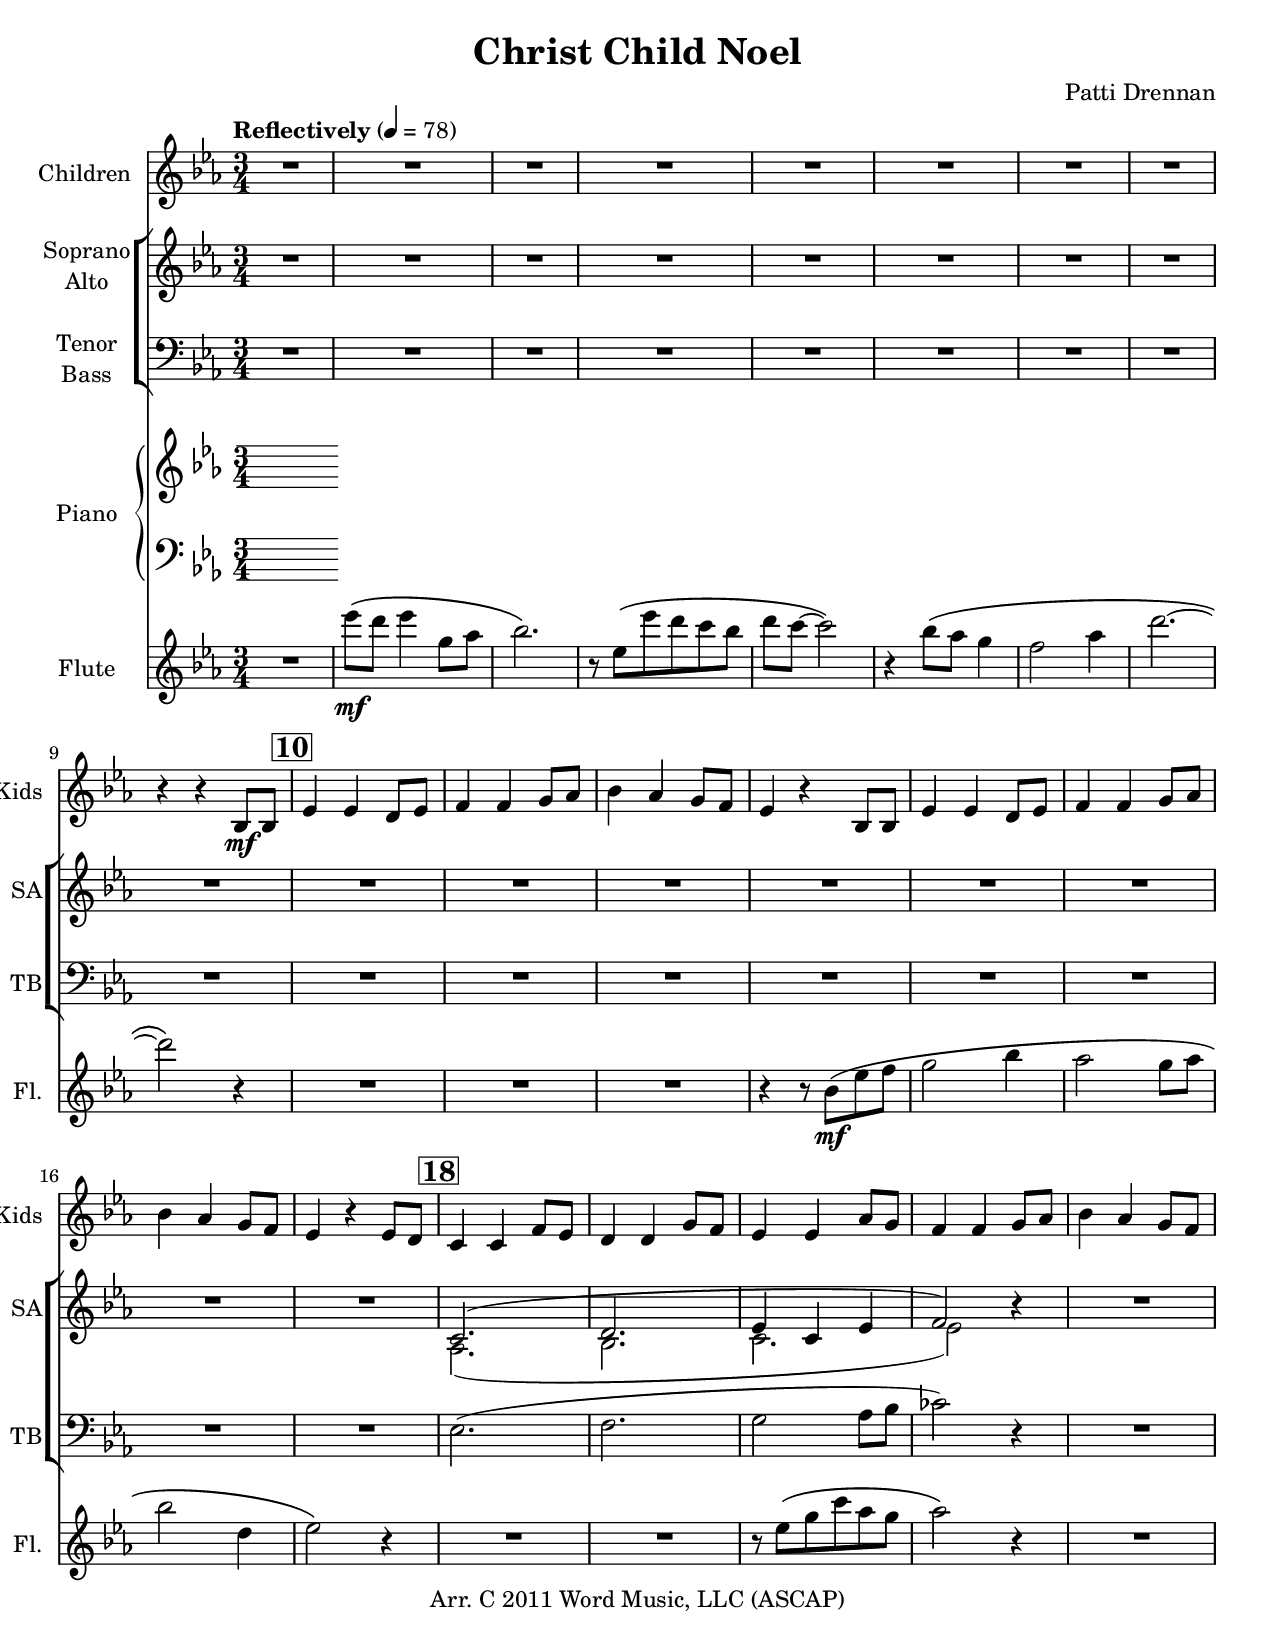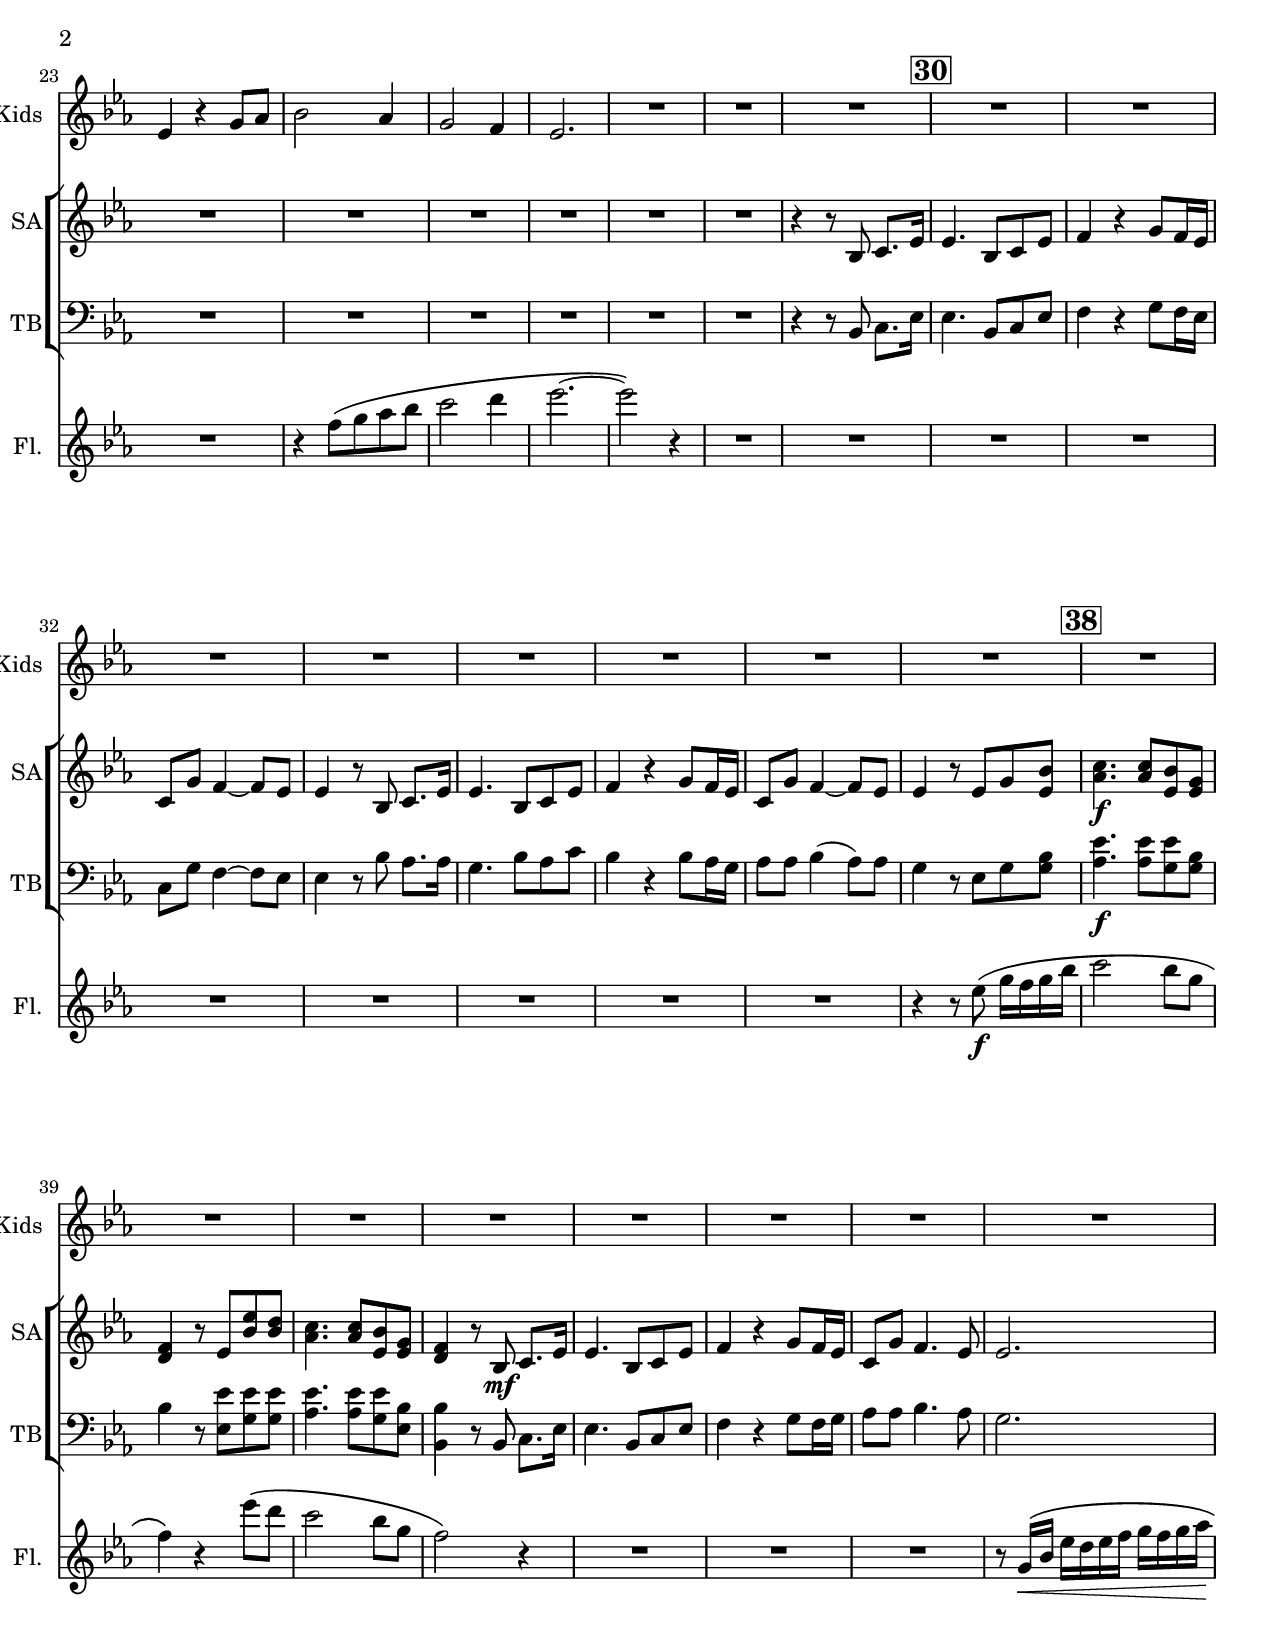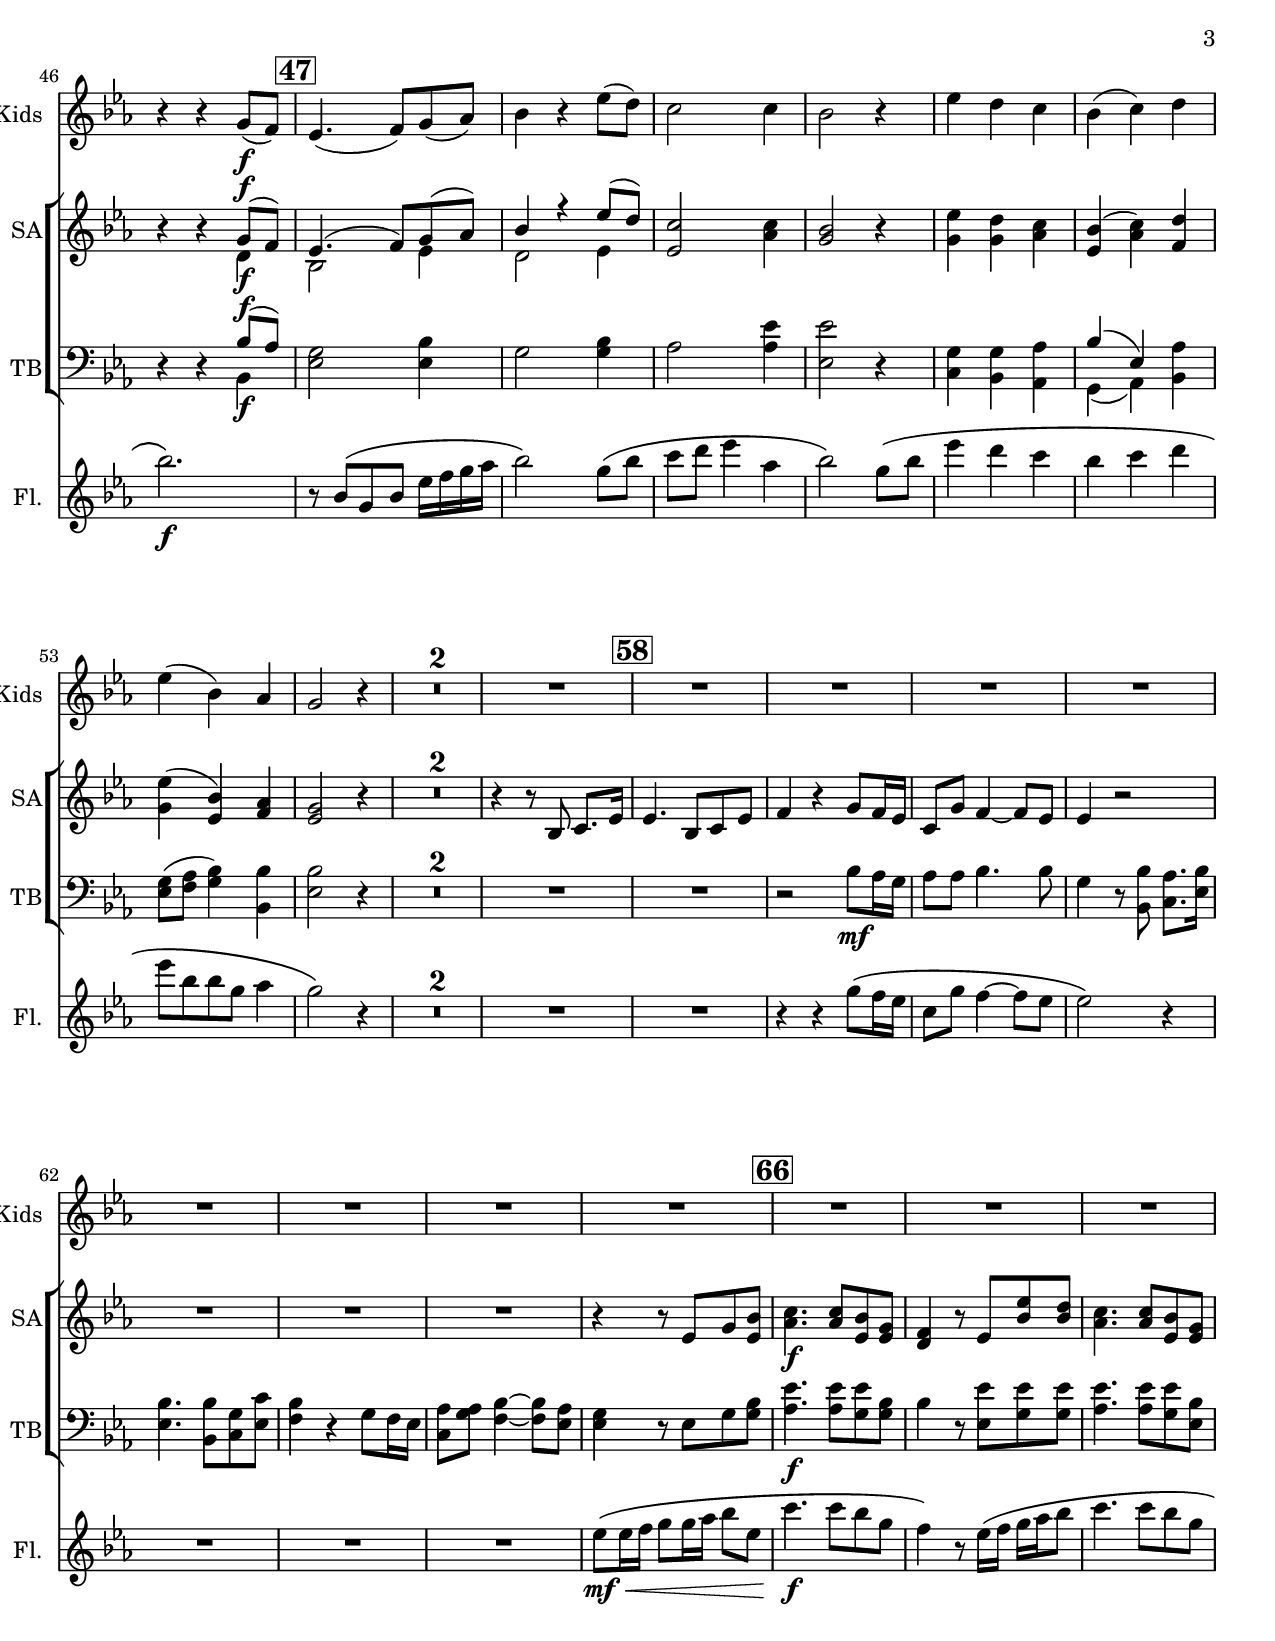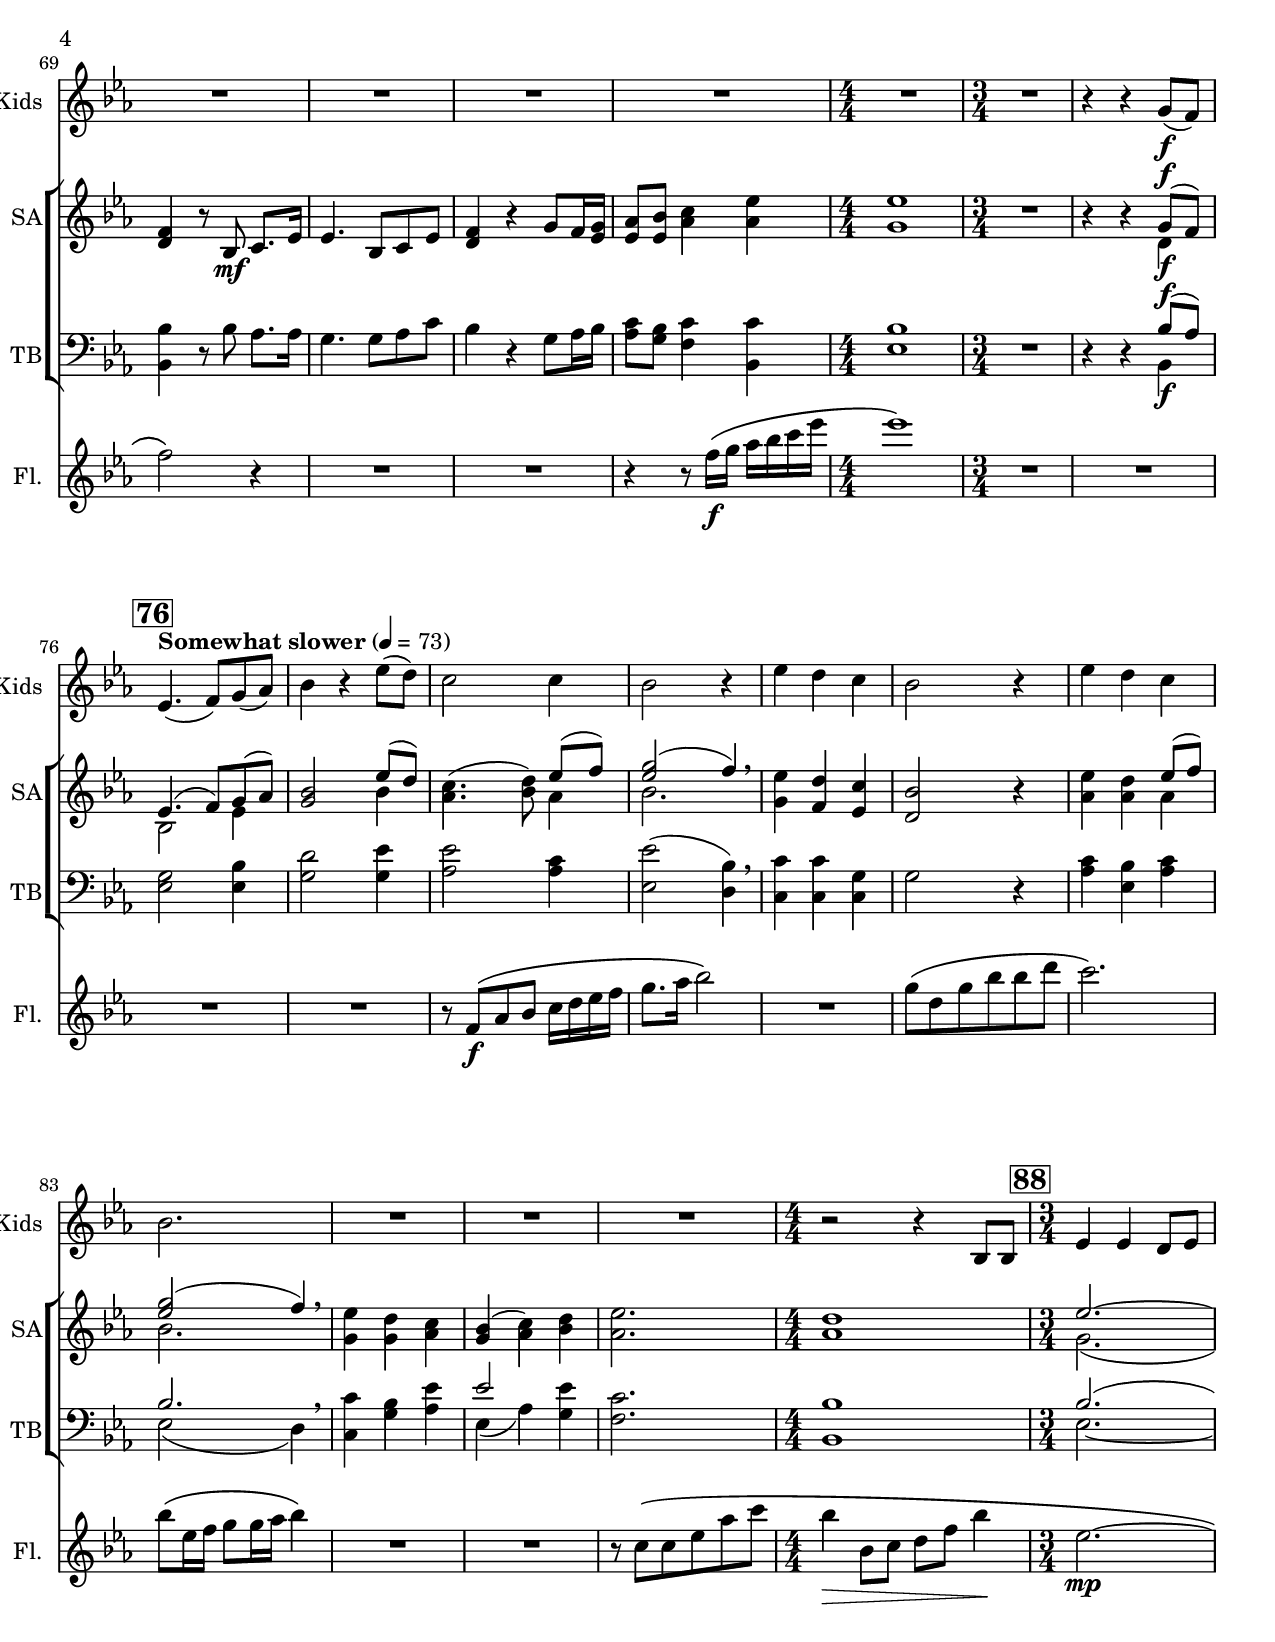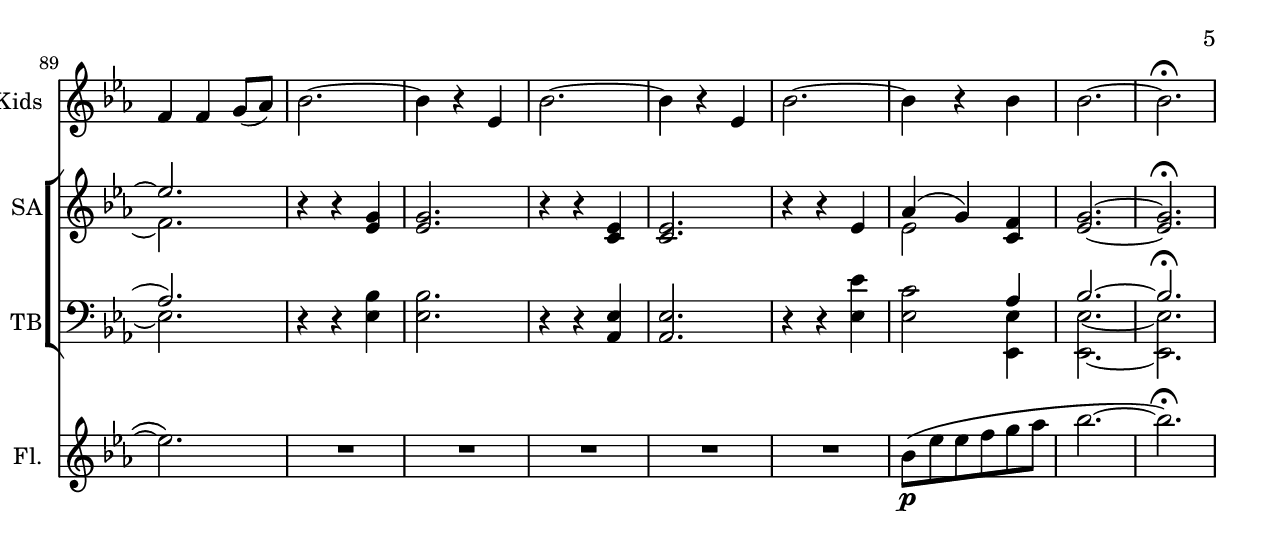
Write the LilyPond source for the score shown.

\version "2.17.16"
\language "english"

\header {
  title = "Christ Child Noel"
  arranger = "Patti Drennan"
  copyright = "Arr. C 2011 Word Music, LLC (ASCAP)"
}

\paper {
  #(set-paper-size "letter")
}

rehearsalMidi = #
(define-music-function
 (parser location name midiInstrument lyrics) (string? string? ly:music?)
 #{
   \unfoldRepeats <<
       \new Staff = "flute" \new Voice = "flute" { s1*0\f \flute }
      \new Staff = "kids" \new Voice = "kids" { s1*0\f \kids }
     \new Staff = "soprano" \new Voice = "soprano" { s1*0\f \soprano }
     \new Staff = "alto" \new Voice = "alto" { s1*0\f \alto }
     \new Staff = "tenor" \new Voice = "tenor" { s1*0\f \tenor }
     \new Staff = "bass" \new Voice = "bass" { s1*0\f \bass }
     \context Staff = $name {
       \set Score.midiInstrument = "choir aahs"
       \set Score.midiMinimumVolume = #0.5
       \set Score.midiMaximumVolume = #0.6
       \set Score.tempoWholesPerMinute = #(ly:make-moment 80 4)
       \set Staff.midiMinimumVolume = #0.8
       \set Staff.midiMaximumVolume = #1.0
       \set Staff.midiInstrument = "bright acoustic"
     }
     \new Lyrics \with {
       alignBelowContext = $name
     } \lyricsto $name $lyrics
   >>
 #})


global = {
  \key ef \major
  \numericTimeSignature
  \time 3/4
  \tempo "Reflectively" 4=78
  \set Score.markFormatter = #format-mark-box-barnumbers
  \compressFullBarRests
  %{
    \set Timing.beamExceptions = #'()
    \set Timing.baseMoment = #(ly:make-moment 1/3)
    \set Timing.beatStructure = #'(1 1 1 )
  %}
}

flute = \relative c'' {
  \global
  R2. ef'8_\mf \(d ef4 g,8 af bf2.\) r8 ef,8 \( ef' d c bf d c~ c2 \) |
  r4 bf8 \(af g4 f2 af4 d2.~ d2 \) r4 |
  \mark \default	%10
  R2.*3 r4 r8 bf,_\mf \(ef f g2 bf4 af2 g8 af bf2 d,4 ef2 \) r4 |
  \mark \default % 18
  R2.*2  r8 ef8 \(g c af g af2 \) r4 R2.*2 |
  r4 f8 \(g af bf c2 d4 ef2.~ ef2 \) r4 R2.*2 |
  \mark \default %30
  R2.*7 r4 r8 ef,8_\f \(g16 f g bf \mark \default c2 bf8 g f4 \) r4 ef'8 \( d c2 bf8 g f2 \) r4 |
  R2.*3 r8 g,16\< \(bf ef d ef f g f g af bf2.\f\) |
  \mark \default %47
  r8 bf,8 \( g bf ef16 f g af bf2\) g8 \( bf c d ef4 af, bf2\) g8 \(bf ef4 d c bf c d ef8 bf bf g af4 g2 \) r4 |
  R2.*3 \mark \default %58
  R2. r4 r4 g8 \(f16 ef c8 g' f4~ f8 ef ef2 \) r4 R2.*3 |
  ef8_\mf\< \(ef16 f g8 g16 af bf8 ef, c'4.\f c8 bf g f4 \) r8 ef16 \(f g af bf8 c4. c8 bf g f2 \) r4 |
  R2.*2 r4 r8 f16_\f \( g af bf c ef \time 4/4 ef1 \) |
  \time 3/4 R2.*2 \mark \default \tempo "Somewhat slower" 4=73
  R2.*2 r8 f,,8_\f \(af bf c16 d ef f g8. af16 bf2 \) R2. |
  g8 \(d g bf bf d c2.\) bf8 \(ef,16 f g8 g16 af bf4\) R2. |
  R2. r8 c,8 \( c ef af c \time 4/4 bf4\> bf,8 c d f bf4\! \mark \default \time 3/4 ef,2.\mp~ ef \) |
  R2.*5 bf8_\p \( ef ef f g af bf2.~ bf2.\fermata\)
  
  
}

kids = \relative c'' {
  \global
  R2.*8 r4 r bf,8\mf bf \mark \default %10
  ef4 ef d8 ef f4 f g8 af bf4 af g8 f |
  ef4 r4 bf8 bf  ef4 ef d8 ef f4 f g8 af bf4 af g8 f |
  ef4 r4 ef8 d \mark \default %18
  c4 c f8 ef d4 d g8 f ef4 ef af8 g |
  f4 f g8 af bf4 af g8 f ef4 r g8 af bf2 af4 g2 f4 ef2. |
  R2.*19 % tacet to m.46
  r4 r g8\f (f) ef4. (f8) g (af) bf4 r4 ef8 (d) |
  c2 c4 bf2 r4 ef d c bf (c) d ef (bf) af g2 r4 |
  R2.*18 \time 4/4 R1 \time 3/4 R2. |
  r4 r g8\f (f) ef4. (f8) g (af) bf4 r4 ef8 (d) |
  c2 c4 bf2 r4 ef d c bf2 r4 ef4 d c bf2. |
  R2.*3 \time 4/4 r2 r4 bf,8 bf |
  \mark \default \time 3/4 % 88
  ef4 ef d8 ef f4 f g8 (af)bf2.~ bf4 r4 ef, bf'2. ~ bf4 r4 ef,4 |
  bf'2.~ bf4 r4 bf bf2.~ bf \fermata
}

soprano = \relative c' {
  \global
  R2.*17 \mark \default
  c2. (d ef4 c ef f2) r4 R2.*7 |
  r4 r8 bf,8 c8. ef16 \mark \default | %30
  ef4. bf8 c ef f4 r4 g8 f16 ef c8 g' f4~ f8 ef |
  ef4 r8 bf8 c8. ef16 ef4. bf8 c ef f4 r  g8 f16 ef c8 g' f4~ f8 ef |
  ef4 r8 ef g bf \mark \default c4.\f c8 bf g |
  f4 r8 ef ef' d c4. c8 bf g f4 r8 bf,\mf c8. ef16 |
  ef4. bf8 c ef f4 r4 g8 f16 ef c8 g' f4. ef8 ef2. r4 r g8\f ( f) |
  \mark \default %47
  ef4. (f8) g (af) bf4 r4 ef8 (d) |
  c2 c4 bf2 r4 ef d c bf (c) d ef (bf) af g2 r4 |
  R2.*2 r4 r8 bf,8 c8. ef16 \mark \default | %30
  ef4. bf8 c ef f4 r4 g8 f16 ef c8 g' f4~ f8 ef |
  ef4 r2 R2.*3 |
  r4 r8 ef g bf \mark \default c4.\f c8 bf g |
  f4 r8 ef ef' d c4. c8 bf g f4 r8 bf,\mf c8. ef16 |
  ef4. bf8 c ef f4 r4 g8 f16 g|
  af8 bf c4 ef |
  \time 4/4 ef1 \time 3/4 R2. |
  r4 r g,8\f (f) \mark \default %76
  ef4. (f8) g (af) bf2 ef8 (d) c4. (d8) ef (f) |
  <g ef>2 (f4) \breathe ef4 d c bf2 r4 |
  ef4 d ef8 (f) <g ef>2 (f4) \breathe |
  ef4 d c bf (c) d ef2. |
  \time 4/4 d1 \time 3/4 ef2.~ ef |
  r4 r g, g2. r4 r ef ef2. r4 r ef af (g) f g2.~ g\fermata
  
}

alto = \relative c' {
  \global
  R2.*17 \mark \default
  af2. (bf c ef2) r4 R2.*7 |
  r4 r8 bf8 c8. ef16 \mark \default | %30
  ef4. bf8 c ef f4 r4 g8 f16 ef c8 g' f4~ f8 ef |
  ef4 r8 bf8 c8. ef16 ef4. bf8 c ef f4 r  g8 f16 ef c8 g' f4~ f8 ef |
  ef4 r8 ef g ef \mark \default af4.\f af8 ef ef |
  d4 r8 ef bf' bf af4. af8 ef ef d4 r8 bf\mf c8. ef16 |
  ef4. bf8 c ef f4 r4 g8 f16 ef c8 g' f4. ef8 ef2. r4 r d\f  |
  \mark \default %47
  bf2 ef4 d2 ef4 ef2 af4 g2 r4 g g af ef (af) f g (ef) f ef2 r4 |
  R2.*2 r4 r8 bf8 c8. ef16 \mark \default |
  ef4. bf8 c ef f4 r4 g8 f16 ef c8 g' f4~ f8 ef |
  ef4 r2 R2.*3 |
  r4 r8 ef g ef \mark \default af4.\f af8 ef ef |
  d4 r8 ef bf' bf af4. af8 ef ef d4 r8 bf\mf c8. ef16 |
  ef4. bf8 c ef d4 r4 g8 f16 ef|
  ef8 ef af4 af |
  \time 4/4 g1 \time 3/4 R2. |
  r4 r d\f  \mark \default %76
  bf2 ef4 g2 bf4 af4. (bf8) af4 bf2. |
  \breathe g4 f ef d2 r4 |
  af'4 af af bf2. \breathe |
  g4 g af g (af) bf af2. |
  \time 4/4 af1 \time 3/4 g2. ( f ) |
  r4 r ef ef2. r4 r c4 c2. r4 r ef ef2 c4 ef2.~ ef\fermata
  
}

tenor = \relative c {
  \global \clef "bass"
  R2.*17 \mark \default
  ef2. (f g2 af8 bf cf2) r4 R2.*7 |
  r4 r8 bf,8 c8. ef16 \mark \default | %30
  ef4. bf8 c ef f4 r4 g8 f16 ef c8 g' f4~ f8 ef |
  ef4 r8 bf'8 af8. af16 g4. bf8 af c bf4 r  bf8 af16 g |
  af8 af bf4 (af8) af g4 r8 ef g bf \mark \default %38
  ef4.\f ef8 ef bf bf4 r8 ef8 ef ef ef4. ef8 ef bf |
  bf4 r8 bf,8 c8. ef16 ef4. bf8 c ef |
  f4 r4 g8 f16 g af8 af bf4. af8 g2. |
  r4 r bf8\f (af) \mark \default %47
  g2 bf4 g2 bf4 af2 ef'4 ef2 r4 |
  g,4 g af bf (ef,) af g8 (af bf4) bf bf2 r4 R2.*4 |
  r2 bf8\mf af16 g af8 af bf4. bf8 |
  g4 r8 bf8 af8. bf16 bf4. bf8 g c bf4 r4 g8 f16 ef |
  af8 af bf4~ bf8 af g4 r8 ef g bf \mark \default %66
  ef4.\f ef8 ef bf bf4 r8 ef8 ef ef ef4. ef8 ef bf |
  bf4 r8 bf8 af8. af16 g4. g8 af c bf4 r4 g8 af16 bf |
  c8 bf c4 c \time 4/4 bf1 \time 3/4 R2. |
  r4 r  bf8\f (af) \mark \default %76
  g2 bf4 d2 ef4 ef2 c4 ef2 (bf4) \breathe |
  c4 c g g2 r4 c4 bf c bf2. \breathe |
  c4 bf ef ef2 ef4 c2. \time 4/4 bf1 \mark \default %88
  \time 3/4 bf2. ( af) r4 r bf4 bf2. |
  r4 r ef,4 ef2. r4 r ef'4 c2 af4 bf2.~ bf\fermata
  
}

bass = \relative c {
  \global  \clef "bass"
  R2.*17 \mark \default
  ef2. (f g2 af8 bf cf2) r4 R2.*7 |
  r4 r8 bf,8 c8. ef16 \mark \default | %30
  ef4. bf8 c ef f4 r4 g8 f16 ef c8 g' f4~ f8 ef |
  ef4 r8 bf'8 af8. af16 g4. bf8 af c bf4 r  bf8 af16 g |
  af8 af bf4 (af8) af g4 r8 ef g g \mark \default %38
  af4.\f af8 g g bf4 r8 ef,8 g g  af4. af8 g ef |
  bf4 r8 bf8 c8. ef16 ef4. bf8 c ef |
  f4 r4 g8 f16 g af8 af bf4. af8 g2. |
  r4 r bf,\f \mark \default %47
  ef2 ef4 g2 g4 af2 af4 ef2 r4 |
  c4 bf af g (af) bf ef8 (f g4) bf, ef2 r4 R2.*4 |
  r2 bf'8\mf af16 g af8 af bf4. bf8 |
  g4 r8 bf,8 c8. ef16 ef4. bf8 c ef f4 r4 g8 f16 ef |
  c8 g' f4~ f8 ef ef4 r8 ef g g \mark \default %66
  af4.\f af8 g g bf4 r8 ef,8 g g af4. af8 g ef|
  bf4 r8 bf'8 af8. af16 g4. g8 af c bf4 r4 g8 af16 bf |
  af8 g f4 bf, \time 4/4 ef1 \time 3/4 R2. |
  r4 r  bf4\f  \mark \default %76
  ef2 ef4 g2 g4 af2 af4 ef2 (d4) \breathe |
  c4 c c g'2 r4 af4 ef af ef2 (d4) \breathe |
  c4 g' af ef (af) g4 f2. \time 4/4 bf,1 \mark \default %88
  \time 3/4 ef2.~ ef r4 r ef4 ef2. |
  r4 r af,4 af2. r4 r ef'4 ef2 <ef ef,>4 <ef ef,>2.~ q
}

words = \lyricmode { " " }

right = \relative c'' {
  \global
  % Music follows here.
  
}

leftOne = \relative c' {
  \global
  % Music follows here.
  
}

leftTwo = \relative c' {
  \global
  % Music follows here.
  
}

flutePart = \new Staff \with {
  instrumentName = "Flute"
  shortInstrumentName = "Fl."
  midiInstrument = "flute"
} \flute

kidsPart = \new Staff \with {
  instrumentName = "Children"
  shortInstrumentName = "Kids"
  midiInstrument = "clarinet"
} \kids


choirPart = \new ChoirStaff <<
  \new Staff
  \with {
    printPartCombineTexts = ##f
    midiInstrument = "violin"
    instrumentName = \markup \center-column { "Soprano" "Alto" }
    shortInstrumentName = "SA"
  }
  
  <<
    \new Voice \partcombine \soprano \alto
    % \new NullVoice = "lvoice" \lvoice
    % \new Lyrics \lyricsto "lvoice" \words
  >>
  
  \new Staff  \with {
    printPartCombineTexts = ##f
    midiInstrument = "cello"
    instrumentName = \markup \center-column { "Tenor" "Bass" }
    shortInstrumentName = "TB"
  } <<
    \clef bass
    \partcombine \tenor \bass
    %{
      \tenor
      \bass
    %}
  >>
  
>>

pianoPart = \new PianoStaff \with {
  instrumentName = "Piano"
  shortInstrumentName = "Pno."
} <<
  \new Staff = "right" \with {
    midiInstrument = "acoustic grand"
  } \right
  \new Staff = "left" \with {
    midiInstrument = "acoustic grand"
  } { \clef bass << \leftOne \\ \leftTwo >> }
>>

\score {
  <<
    \kidsPart
    \choirPart
    \pianoPart
    
    \flutePart
  >>
  \layout { }
  \midi {
    \tempo 4=78
  }
}


% Rehearsal MIDI files:
\book { % soprano
  \bookOutputSuffix "kids"
  \score {
    \rehearsalMidi "kids" "flute" \words
    \midi { }
  }
}

\book { % kids
  \bookOutputSuffix "soprano"
  \score {
    \rehearsalMidi "soprano" "flute" \words
    \midi { }
  }
}
\book { % alto
  \bookOutputSuffix "alto"
  \score {
    \rehearsalMidi "alto" "clarinet" \words
    \midi { }
  }
}

\book { % tenor
  \bookOutputSuffix "tenor"
  \score {
    \rehearsalMidi "tenor" "cello" \words
    \midi { }
  }
}

\book { % bass
  \bookOutputSuffix "bass"
  \score {
    \rehearsalMidi "bass" "contrabass" \words
    \midi { }
  }
}
